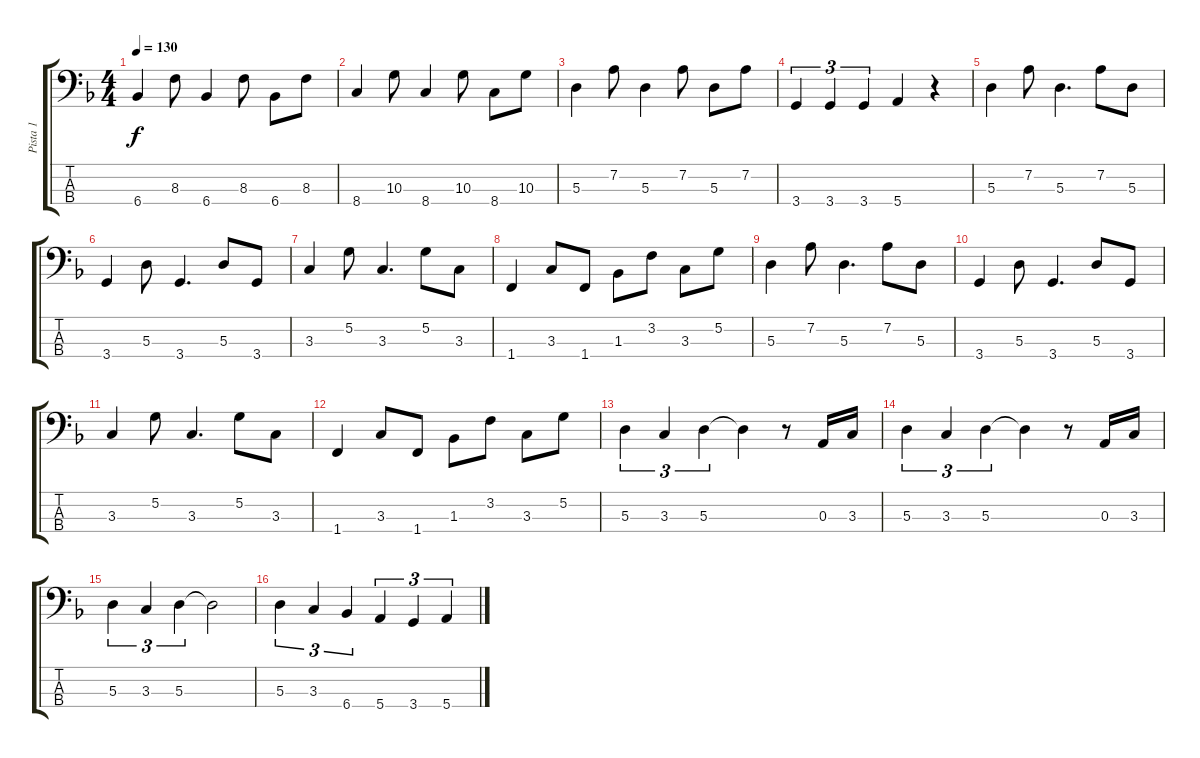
\track ("Pista 1" "Pista 1") {instrument electricbassfinger}
\staff {score tabs}
\tuning (G2 D2 A1 E1) {hide}
\ts (4 4)
\tempo 130
\clef f4
\ks dminor
6.4.4{dy f} 8.3.8 6.4.4 8.3.8 6.4.8 8.3.8 |
8.4.4 10.3.8 8.4.4 10.3.8 8.4.8 10.3.8 |
5.3.4 7.2.8 5.3.4 7.2.8 5.3.8 7.2.8 |
3.4.4{tu (3 2)} 3.4.4{tu (3 2)} 3.4.4{tu (3 2)} 5.4.4 r.4 |
5.3.4 7.2.8 5.3.4{d} 7.2.8 5.3.8 |
3.4.4 5.3.8 3.4.4{d} 5.3.8 3.4.8 |
3.3.4 5.2.8 3.3.4{d} 5.2.8 3.3.8 |
1.4.4 3.3.8 1.4.8 1.3.8 3.2.8 3.3.8 5.2.8 |
5.3.4 7.2.8 5.3.4{d} 7.2.8 5.3.8 |
3.4.4 5.3.8 3.4.4{d} 5.3.8 3.4.8 |
3.3.4 5.2.8 3.3.4{d} 5.2.8 3.3.8 |
1.4.4 3.3.8 1.4.8 1.3.8 3.2.8 3.3.8 5.2.8 |
5.3.4{tu (3 2)} 3.3.4{tu (3 2)} 5.3.4{tu (3 2)} 5.3{t}.4 r.8 0.3.16 3.3.16 |
5.3.4{tu (3 2)} 3.3.4{tu (3 2)} 5.3.4{tu (3 2)} 5.3{t}.4 r.8 0.3.16 3.3.16 |
5.3.4{tu (3 2)} 3.3.4{tu (3 2)} 5.3.4{tu (3 2)} 5.3{t}.2 |
5.3.4{tu (3 2)} 3.3.4{tu (3 2)} 6.4.4{tu (3 2)} 5.4.4{tu (3 2)} 3.4.4{tu (3 2)} 5.4.4{tu (3 2)}
